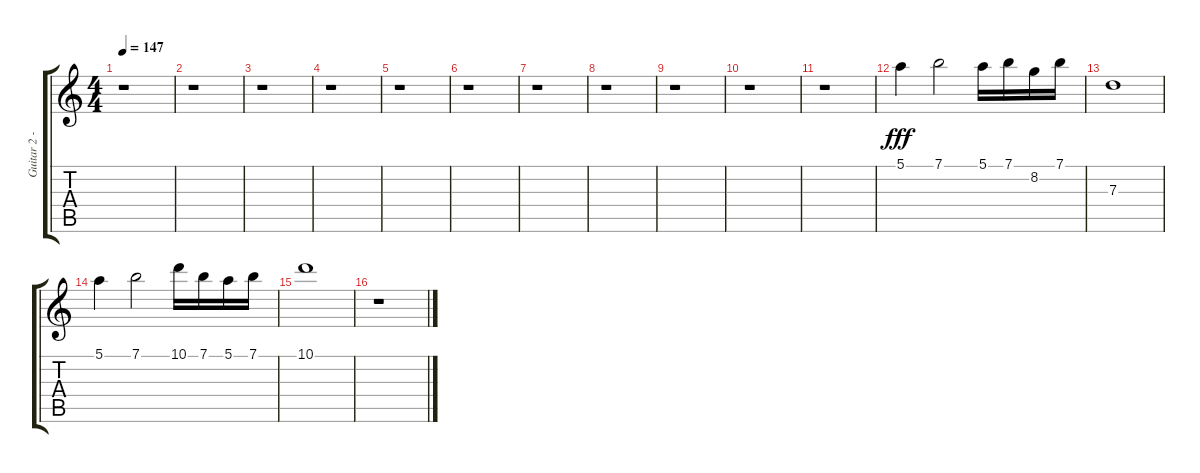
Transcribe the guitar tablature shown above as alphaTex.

\track ("Guitar 2 - Greg Hetson" "Guitar 2 -") {instrument distortionguitar}
\staff {score tabs}
\tuning (E4 B3 G3 D3 A2 E2) {hide}
\ts (4 4)
\tempo 147
\clef g2
\ks c
r.1{dy fff} |
r.1 |
r.1 |
r.1 |
r.1 |
r.1 |
r.1 |
r.1 |
r.1 |
r.1 |
r.1 |
5.1.4 7.1.2 5.1.16 7.1.16 8.2.16 7.1.16 |
7.3.1 |
5.1.4 7.1.2 10.1.16 7.1.16 5.1.16 7.1.16 |
10.1.1 |
r.1
